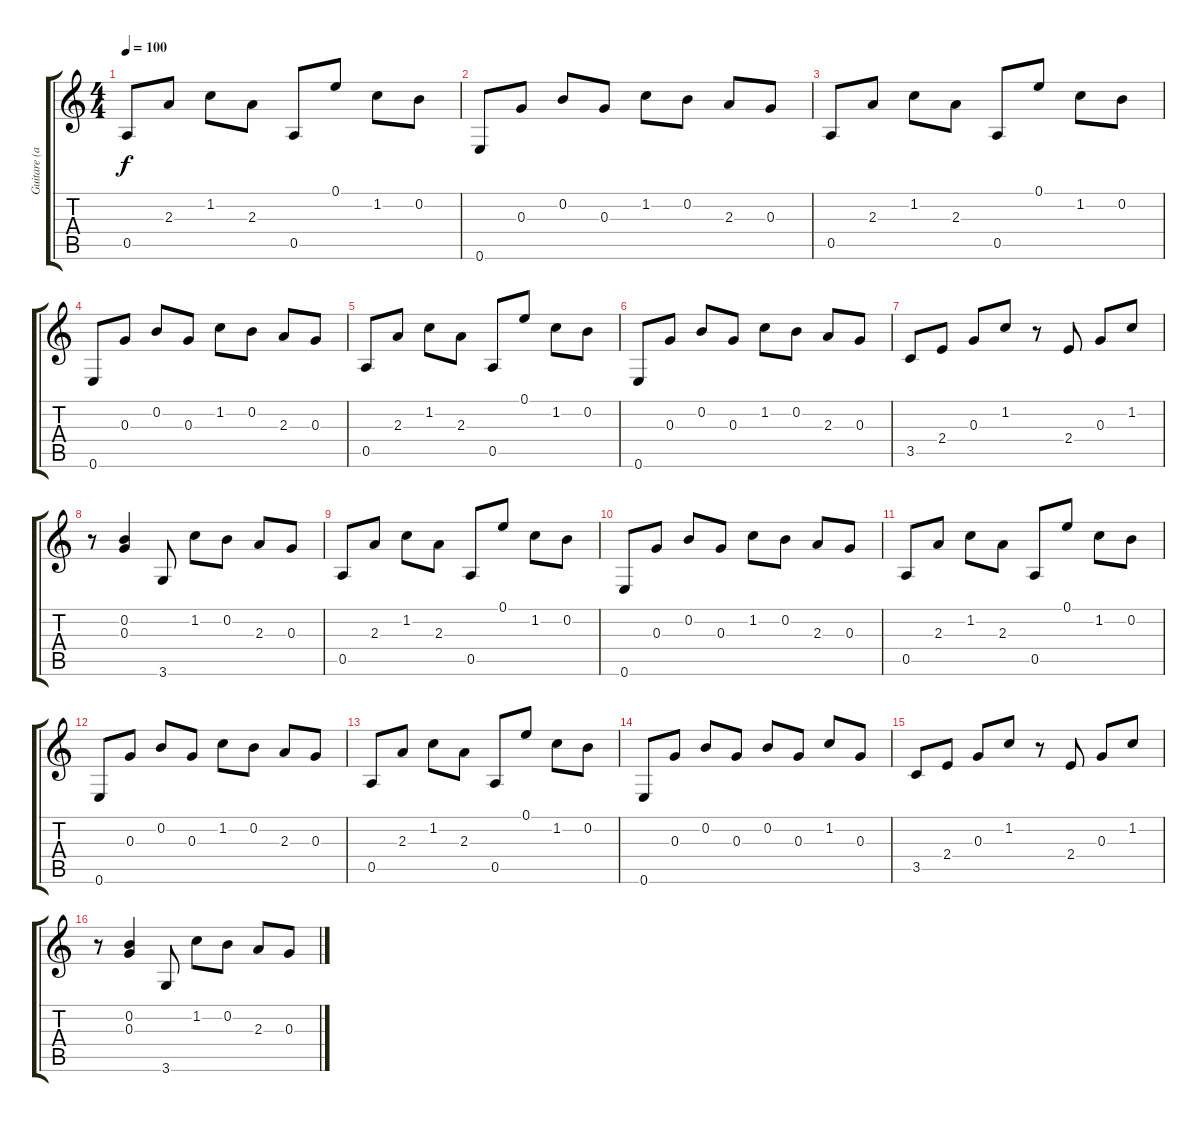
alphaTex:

\track ("Guitare (accompagnement)" "Guitare (a") {instrument acousticguitarsteel}
\staff {score tabs}
\tuning (E4 B3 G3 D3 A2 E2) {hide}
\ts (4 4)
\tempo 100
\clef g2
\ks c
0.5.8{dy f instrument acousticguitarsteel} 2.3.8 1.2.8 2.3.8 0.5.8 0.1.8 1.2.8 0.2.8 |
0.6.8 0.3.8 0.2.8 0.3.8 1.2.8 0.2.8 2.3.8 0.3.8 |
0.5.8 2.3.8 1.2.8 2.3.8 0.5.8 0.1.8 1.2.8 0.2.8 |
0.6.8 0.3.8 0.2.8 0.3.8 1.2.8 0.2.8 2.3.8 0.3.8 |
0.5.8 2.3.8 1.2.8 2.3.8 0.5.8 0.1.8 1.2.8 0.2.8 |
0.6.8 0.3.8 0.2.8 0.3.8 1.2.8 0.2.8 2.3.8 0.3.8 |
3.5.8 2.4.8 0.3.8 1.2.8 r.8 2.4.8 0.3.8 1.2.8 |
r.8 (0.2 0.3).4 3.6.8 1.2.8 0.2.8 2.3.8 0.3.8 |
0.5.8 2.3.8 1.2.8 2.3.8 0.5.8 0.1.8 1.2.8 0.2.8 |
0.6.8 0.3.8 0.2.8 0.3.8 1.2.8 0.2.8 2.3.8 0.3.8 |
0.5.8 2.3.8 1.2.8 2.3.8 0.5.8 0.1.8 1.2.8 0.2.8 |
0.6.8 0.3.8 0.2.8 0.3.8 1.2.8 0.2.8 2.3.8 0.3.8 |
0.5.8 2.3.8 1.2.8 2.3.8 0.5.8 0.1.8 1.2.8 0.2.8 |
0.6.8 0.3.8 0.2.8 0.3.8 0.2.8 0.3.8 1.2.8 0.3.8 |
3.5.8 2.4.8 0.3.8 1.2.8 r.8 2.4.8 0.3.8 1.2.8 |
r.8 (0.2 0.3).4 3.6.8 1.2.8 0.2.8 2.3.8 0.3.8
